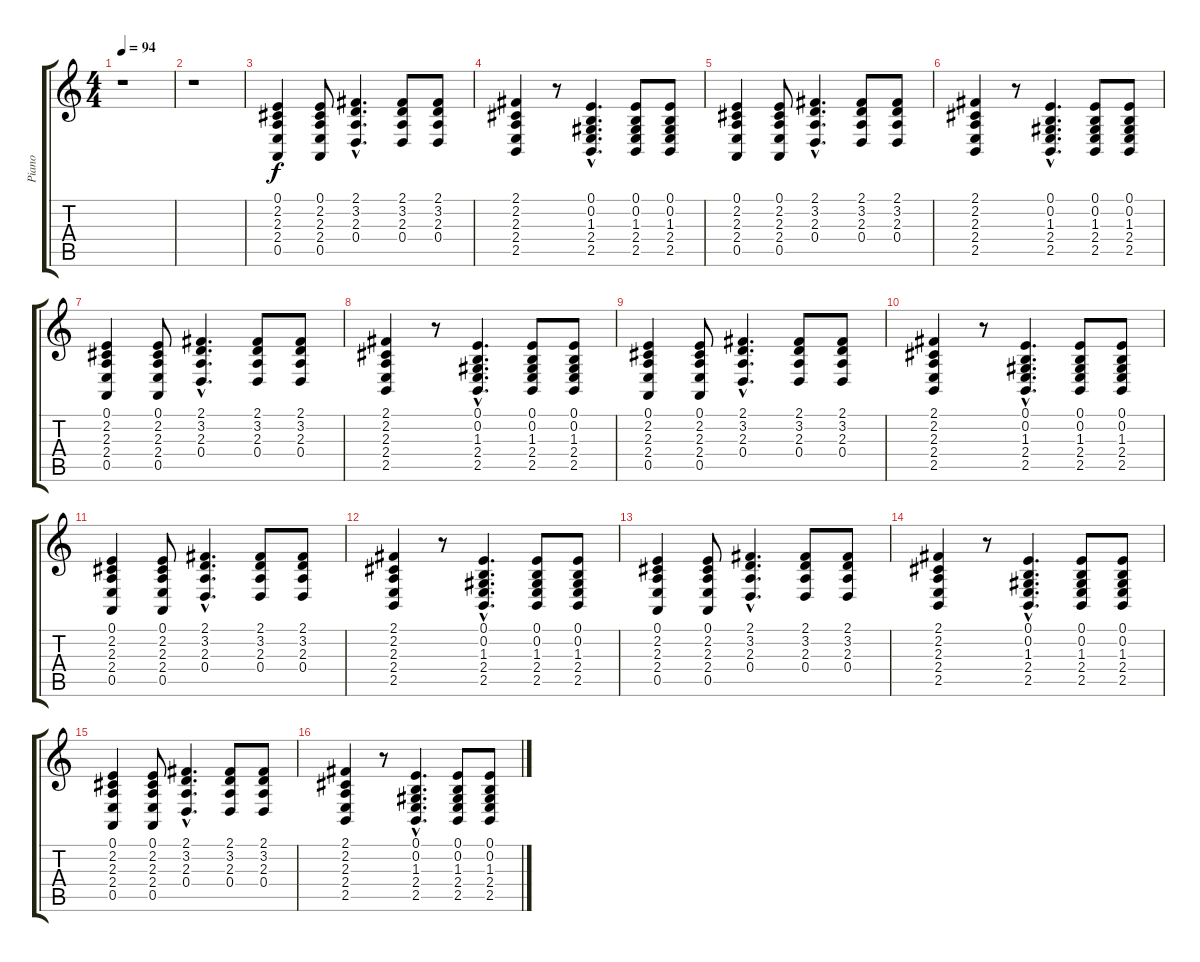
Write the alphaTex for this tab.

\track ("Piano" "Piano") {instrument acousticgrandpiano}
\staff {score tabs}
\tuning (E4 B3 G3 D3 A2 E2) {hide}
\ts (4 4)
\tempo 94
\clef g2
\ks c
r.1{dy f} |
r.1 |
(0.1 2.2 2.3 2.4 0.5).4 (0.1 2.2 2.3 2.4 0.5).8 (2.1{hac} 3.2{hac} 2.3 0.4{hac}).4{d} (2.1 3.2 2.3 0.4).8 (2.1 3.2 2.3 0.4).8 |
(2.1 2.2 2.3 2.4 2.5).4 r.8 (0.1{hac} 0.2{hac} 1.3{hac} 2.4{hac} 2.5{hac}).4{d} (0.1 0.2 1.3 2.4 2.5).8 (0.1 0.2 1.3 2.4 2.5).8 |
(0.1 2.2 2.3 2.4 0.5).4 (0.1 2.2 2.3 2.4 0.5).8 (2.1{hac} 3.2{hac} 2.3 0.4{hac}).4{d} (2.1 3.2 2.3 0.4).8 (2.1 3.2 2.3 0.4).8 |
(2.1 2.2 2.3 2.4 2.5).4 r.8 (0.1{hac} 0.2{hac} 1.3{hac} 2.4{hac} 2.5{hac}).4{d} (0.1 0.2 1.3 2.4 2.5).8 (0.1 0.2 1.3 2.4 2.5).8 |
(0.1 2.2 2.3 2.4 0.5).4 (0.1 2.2 2.3 2.4 0.5).8 (2.1{hac} 3.2{hac} 2.3 0.4{hac}).4{d} (2.1 3.2 2.3 0.4).8 (2.1 3.2 2.3 0.4).8 |
(2.1 2.2 2.3 2.4 2.5).4 r.8 (0.1{hac} 0.2{hac} 1.3{hac} 2.4{hac} 2.5{hac}).4{d} (0.1 0.2 1.3 2.4 2.5).8 (0.1 0.2 1.3 2.4 2.5).8 |
(0.1 2.2 2.3 2.4 0.5).4 (0.1 2.2 2.3 2.4 0.5).8 (2.1{hac} 3.2{hac} 2.3 0.4{hac}).4{d} (2.1 3.2 2.3 0.4).8 (2.1 3.2 2.3 0.4).8 |
(2.1 2.2 2.3 2.4 2.5).4 r.8 (0.1{hac} 0.2{hac} 1.3{hac} 2.4{hac} 2.5{hac}).4{d} (0.1 0.2 1.3 2.4 2.5).8 (0.1 0.2 1.3 2.4 2.5).8 |
(0.1 2.2 2.3 2.4 0.5).4 (0.1 2.2 2.3 2.4 0.5).8 (2.1{hac} 3.2{hac} 2.3 0.4{hac}).4{d} (2.1 3.2 2.3 0.4).8 (2.1 3.2 2.3 0.4).8 |
(2.1 2.2 2.3 2.4 2.5).4 r.8 (0.1{hac} 0.2{hac} 1.3{hac} 2.4{hac} 2.5{hac}).4{d} (0.1 0.2 1.3 2.4 2.5).8 (0.1 0.2 1.3 2.4 2.5).8 |
(0.1 2.2 2.3 2.4 0.5).4 (0.1 2.2 2.3 2.4 0.5).8 (2.1{hac} 3.2{hac} 2.3 0.4{hac}).4{d} (2.1 3.2 2.3 0.4).8 (2.1 3.2 2.3 0.4).8 |
(2.1 2.2 2.3 2.4 2.5).4 r.8 (0.1{hac} 0.2{hac} 1.3{hac} 2.4{hac} 2.5{hac}).4{d} (0.1 0.2 1.3 2.4 2.5).8 (0.1 0.2 1.3 2.4 2.5).8 |
(0.1 2.2 2.3 2.4 0.5).4 (0.1 2.2 2.3 2.4 0.5).8 (2.1{hac} 3.2{hac} 2.3 0.4{hac}).4{d} (2.1 3.2 2.3 0.4).8 (2.1 3.2 2.3 0.4).8 |
(2.1 2.2 2.3 2.4 2.5).4 r.8 (0.1{hac} 0.2{hac} 1.3{hac} 2.4{hac} 2.5{hac}).4{d} (0.1 0.2 1.3 2.4 2.5).8 (0.1 0.2 1.3 2.4 2.5).8
